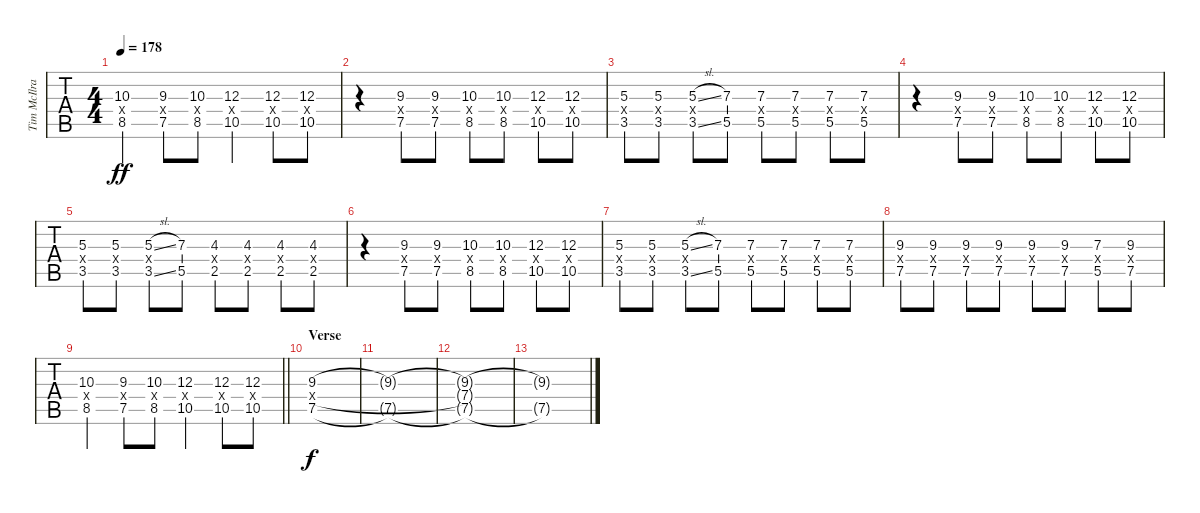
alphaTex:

\track ("Tim McIlrath - Guitar One" "Tim McIlra") {instrument distortionguitar}
\staff {tabs}
\tuning (Eb4 Bb3 Gb3 Db3 Ab2 Eb2) {hide}
\ts (4 4)
\tempo 178
\clef g2
\ks c
(10.3 8.4{x} 8.5).4{dy ff} (9.3 7.4{x} 7.5).8 (10.3 8.4{x} 8.5).8 (12.3 10.4{x} 10.5).4 (12.3 10.4{x} 10.5).8 (12.3 10.4{x} 10.5).8 |
r.4 (9.3 7.4{x} 7.5).8 (9.3 7.4{x} 7.5).8 (10.3 8.4{x} 8.5).8 (10.3 8.4{x} 8.5).8 (12.3 10.4{x} 10.5).8 (12.3 10.4{x} 10.5).8 |
(5.3 3.4{x} 3.5).8 (5.3 3.4{x} 3.5).8 (5.3{sl} 3.4{x} 3.5{sl}).8 (7.3 5.5).8 (7.3 5.4{x} 5.5).8 (7.3 5.4{x} 5.5).8 (7.3 5.4{x} 5.5).8 (7.3 5.4{x} 5.5).8 |
r.4 (9.3 7.4{x} 7.5).8 (9.3 7.4{x} 7.5).8 (10.3 8.4{x} 8.5).8 (10.3 8.4{x} 8.5).8 (12.3 10.4{x} 10.5).8 (12.3 10.4{x} 10.5).8 |
(5.3 3.4{x} 3.5).8 (5.3 3.4{x} 3.5).8 (5.3{sl} 3.4{x} 3.5{sl}).8 (7.3 5.5).8 (4.3 5.4{x} 2.5).8 (4.3 5.4{x} 2.5).8 (4.3 5.4{x} 2.5).8 (4.3 5.4{x} 2.5).8 |
r.4 (9.3 7.4{x} 7.5).8 (9.3 7.4{x} 7.5).8 (10.3 8.4{x} 8.5).8 (10.3 8.4{x} 8.5).8 (12.3 10.4{x} 10.5).8 (12.3 10.4{x} 10.5).8 |
(5.3 3.4{x} 3.5).8 (5.3 3.4{x} 3.5).8 (5.3{sl} 3.4{x} 3.5{sl}).8 (7.3 5.5).8 (7.3 5.4{x} 5.5).8 (7.3 5.4{x} 5.5).8 (7.3 5.4{x} 5.5).8 (7.3 5.4{x} 5.5).8 |
(9.3 7.4{x} 7.5).8 (9.3 7.4{x} 7.5).8 (9.3 7.4{x} 7.5).8 (9.3 7.4{x} 7.5).8 (9.3 7.4{x} 7.5).8 (9.3 7.4{x} 7.5).8 (7.3 5.4{x} 5.5).8 (9.3 7.4{x} 7.5).8 |
\barLineRight lightlight
(10.3 8.4{x} 8.5).4 (9.3 7.4{x} 7.5).8 (10.3 8.4{x} 8.5).8 (12.3 10.4{x} 10.5).4 (12.3 10.4{x} 10.5).8 (12.3 10.4{x} 10.5).8 |
\section ("" "Verse")
(9.3 7.4{x} 7.5).1{dy f} |
(9.3{t} 7.5{t}).1 |
(9.3{t} 7.4{t} 7.5{t}).1{volume 0} |
(9.3{t} 7.5{t}).1
